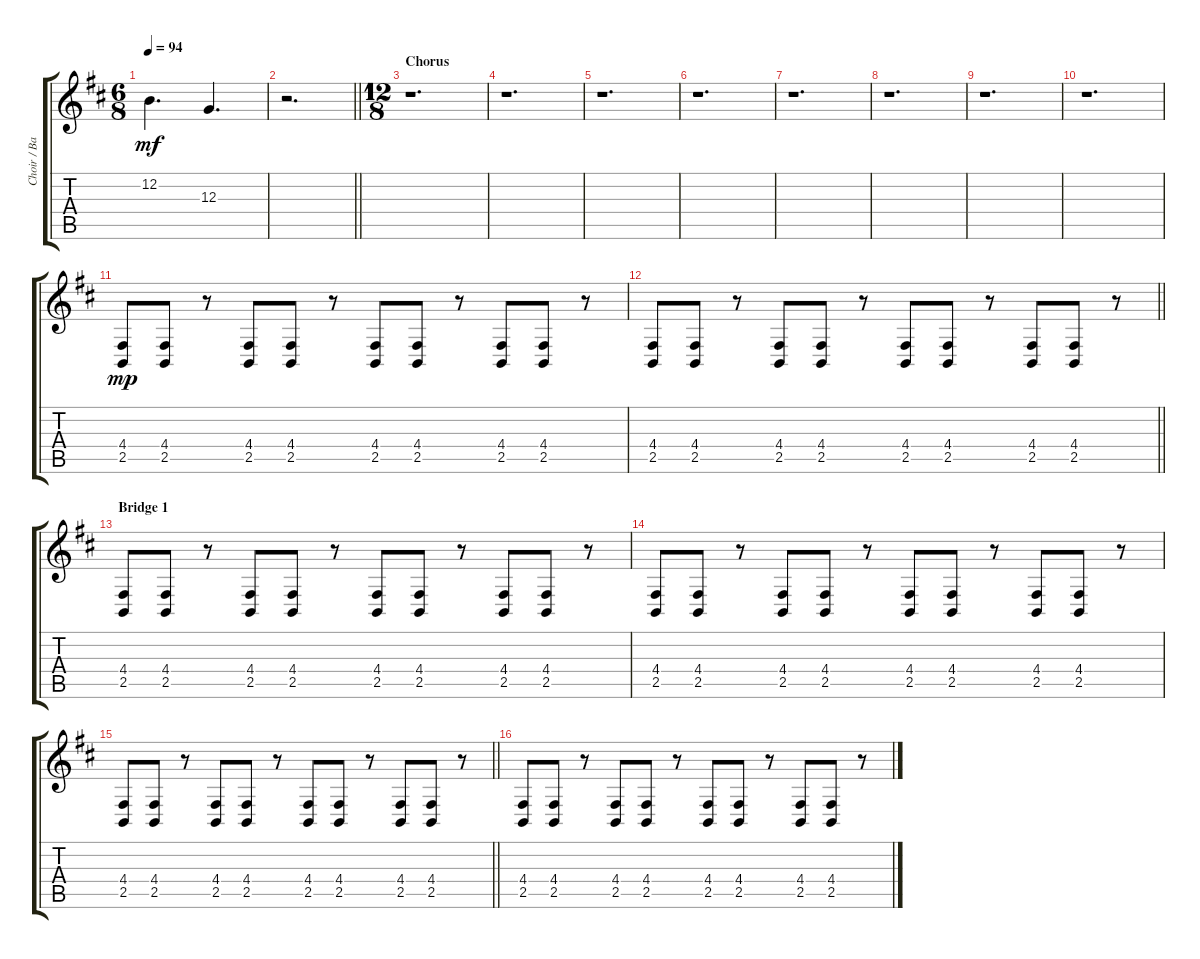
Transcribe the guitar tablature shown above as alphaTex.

\track ("Choir / Backing Vocals" "Choir / Ba") {instrument choiraahs}
\staff {score tabs}
\tuning (E4 B3 G3 D3 A2 E2) {hide}
\ts (6 8)
\tempo 94
\clef g2
\ks bminor
12.2.4{d dy mf} 12.3.4{d} |
\barLineRight lightlight
r.2{d} |
\ts (12 8)
\section ("" "Chorus")
r.1{d} |
r.1{d} |
r.1{d} |
r.1{d} |
r.1{d} |
r.1{d} |
r.1{d} |
r.1{d} |
(4.4 2.5).8{dy mp} (4.4 2.5).8 r.8 (4.4 2.5).8 (4.4 2.5).8 r.8 (4.4 2.5).8 (4.4 2.5).8 r.8 (4.4 2.5).8 (4.4 2.5).8 r.8 |
\barLineRight lightlight
(4.4 2.5).8 (4.4 2.5).8 r.8 (4.4 2.5).8 (4.4 2.5).8 r.8 (4.4 2.5).8 (4.4 2.5).8 r.8 (4.4 2.5).8 (4.4 2.5).8 r.8 |
\section ("" "Bridge 1")
(4.4 2.5).8 (4.4 2.5).8 r.8 (4.4 2.5).8 (4.4 2.5).8 r.8 (4.4 2.5).8 (4.4 2.5).8 r.8 (4.4 2.5).8 (4.4 2.5).8 r.8 |
(4.4 2.5).8 (4.4 2.5).8 r.8 (4.4 2.5).8 (4.4 2.5).8 r.8 (4.4 2.5).8 (4.4 2.5).8 r.8 (4.4 2.5).8 (4.4 2.5).8 r.8 |
\barLineRight lightlight
(4.4 2.5).8 (4.4 2.5).8 r.8 (4.4 2.5).8 (4.4 2.5).8 r.8 (4.4 2.5).8 (4.4 2.5).8 r.8 (4.4 2.5).8 (4.4 2.5).8 r.8 |
(4.4 2.5).8 (4.4 2.5).8 r.8 (4.4 2.5).8 (4.4 2.5).8 r.8 (4.4 2.5).8 (4.4 2.5).8 r.8 (4.4 2.5).8 (4.4 2.5).8 r.8
